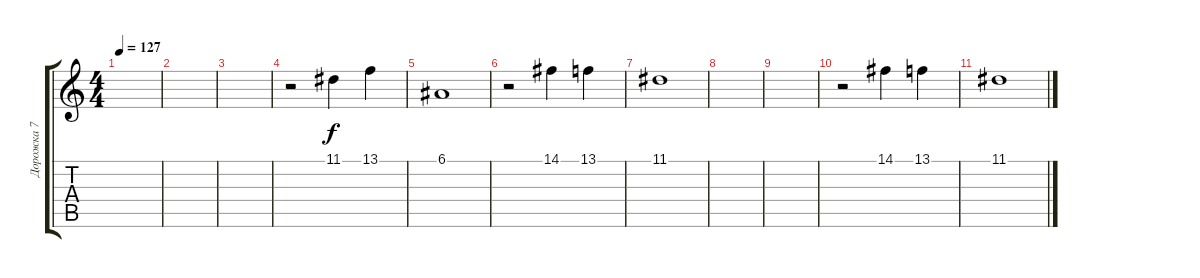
\track ("Дорожка 7" "Дорожка 7") {instrument musicbox}
\staff {score tabs}
\tuning (E4 B3 G3 D3 A2 E2) {hide}
\ts (4 4)
\tempo 127
\clef g2
\ks c
|
|
|
r.2 11.1.4 13.1.4 |
6.1.1 |
r.2 14.1.4 13.1.4 |
11.1.1 |
|
|
r.2 14.1.4 13.1.4 |
11.1.1
